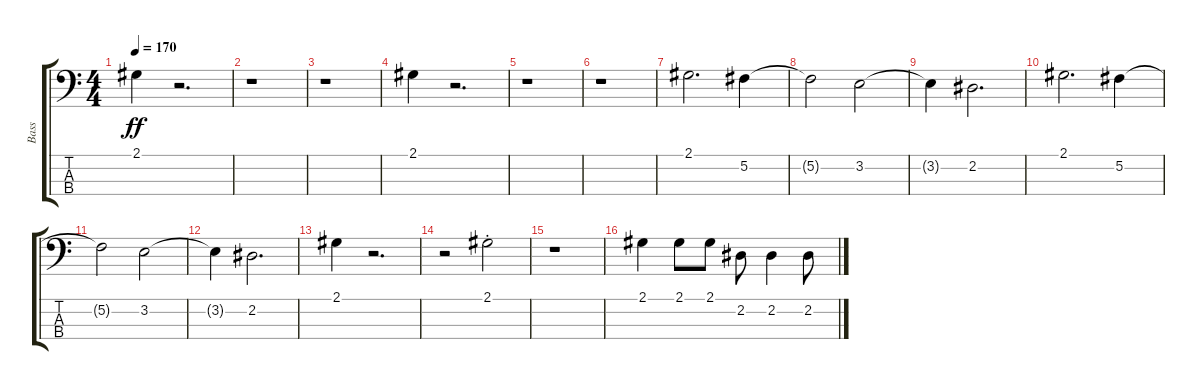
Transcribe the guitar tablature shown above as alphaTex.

\track ("Bass" "Bass") {instrument electricbassfinger}
\staff {score tabs}
\tuning (Gb2 Db2 Ab1 Eb1) {hide}
\ts (4 4)
\tempo 170
\clef f4
\ks c
2.1.4{dy ff instrument electricbassfinger} r.2{d} |
r.1 |
r.1 |
2.1.4 r.2{d} |
r.1 |
r.1 |
2.1.2{d} 5.2.4 |
5.2{t}.2 3.2.2 |
3.2{t}.4 2.2.2{d} |
2.1.2{d} 5.2.4 |
5.2{t}.2 3.2.2 |
3.2{t}.4 2.2.2{d} |
2.1.4 r.2{d} |
r.2 2.1{st}.2 |
r.1 |
2.1.4 2.1.8 2.1.8 2.2.8 2.2.4 2.2.8
